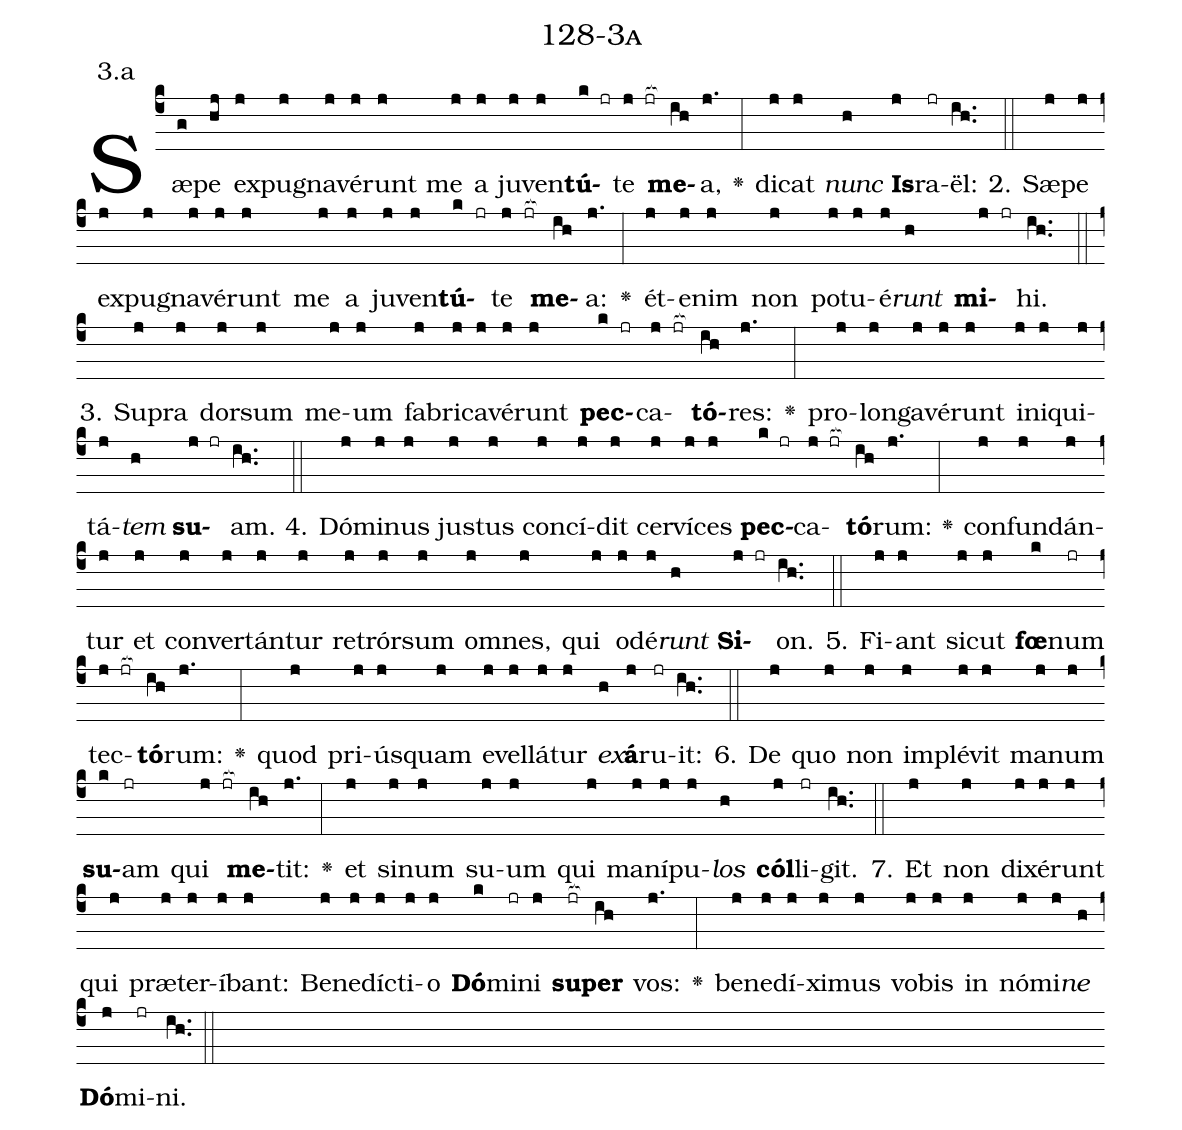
name: 128-3a;
annotation: 3.a;
%%
(c4)Sæ(g)pe(hj) ex(j)pu(j)gna(j)vé(j)runt(j) me(j) a(j) ju(j)ven(j)<b>tú</b>(k jr)te(j jr[ocb:1{]) <b>me</b>(ih[ocb:0}])a,(j.) <v>\greheightstar</v>(:) di(j)cat(j) <i>nunc</i>(h) <b>Is</b>(j)ra(jr)ël:(ih..) (::)
2. Sæ(j)pe(j) ex(j)pu(j)gna(j)vé(j)runt(j) me(j) a(j) ju(j)ven(j)<b>tú</b>(k jr)te(j jr[ocb:1{]) <b>me</b>(ih[ocb:0}])a:(j.) <v>\greheightstar</v>(:) ét(j)e(j)nim(j) non(j) pot(j)u(j)é(j)<i>runt</i>(h) <b>mi</b>(j jr)hi.(ih..) (::)
3. Su(j)pra(j) dor(j)sum(j) me(j)um(j) fa(j)bri(j)ca(j)vé(j)runt(j) <b>pec</b>(k jr)ca(j jr[ocb:1{])<b>tó</b>(ih[ocb:0}])res:(j.) <v>\greheightstar</v>(:) pro(j)lon(j)ga(j)vé(j)runt(j) in(j)i(j)qui(j)tá(j)<i>tem</i>(h) <b>su</b>(j jr)am.(ih..) (::)
4. Dó(j)mi(j)nus(j) jus(j)tus(j) con(j)cí(j)dit(j) cer(j)ví(j)ces(j) <b>pec</b>(k jr)ca(j jr[ocb:1{])<b>tó</b>(ih[ocb:0}])rum:(j.) <v>\greheightstar</v>(:) con(j)fun(j)dán(j)tur(j) et(j) con(j)ver(j)tán(j)tur(j) re(j)trór(j)sum(j) om(j)nes,(j) qui(j) o(j)dé(j)<i>runt</i>(h) <b>Si</b>(j jr)on.(ih..) (::)
5. Fi(j)ant(j) sic(j)ut(j) <b>fœ</b>(k)num(jr) tec(j jr[ocb:1{])<b>tó</b>(ih[ocb:0}])rum:(j.) <v>\greheightstar</v>(:) quod(j) pri(j)ús(j)quam(j) e(j)vel(j)lá(j)tur(j) <i>ex</i>(h)<b>á</b>(j)ru(jr)it:(ih..) (::)
6. De(j) quo(j) non(j) im(j)plé(j)vit(j) ma(j)num(j) <b>su</b>(k)am(jr) qui(j jr[ocb:1{]) <b>me</b>(ih[ocb:0}])tit:(j.) <v>\greheightstar</v>(:) et(j) si(j)num(j) su(j)um(j) qui(j) ma(j)ní(j)pu(j)<i>los</i>(h) <b>cól</b>(j)li(jr)git.(ih..) (::)
7. Et(j) non(j) di(j)xé(j)runt(j) qui(j) præ(j)ter(j)í(j)bant:(j) Be(j)ne(j)díc(j)ti(j)o(j) <b>Dó</b>(k)mi(jr)ni(j) <b>su</b>(jr[ocb:1{])<b>per</b>(ih[ocb:0}]) vos:(j.) <v>\greheightstar</v>(:) be(j)ne(j)dí(j)xi(j)mus(j) vo(j)bis(j) in(j) nó(j)mi(j)<i>ne</i>(h) <b>Dó</b>(j)mi(jr)ni.(ih..) (::)
